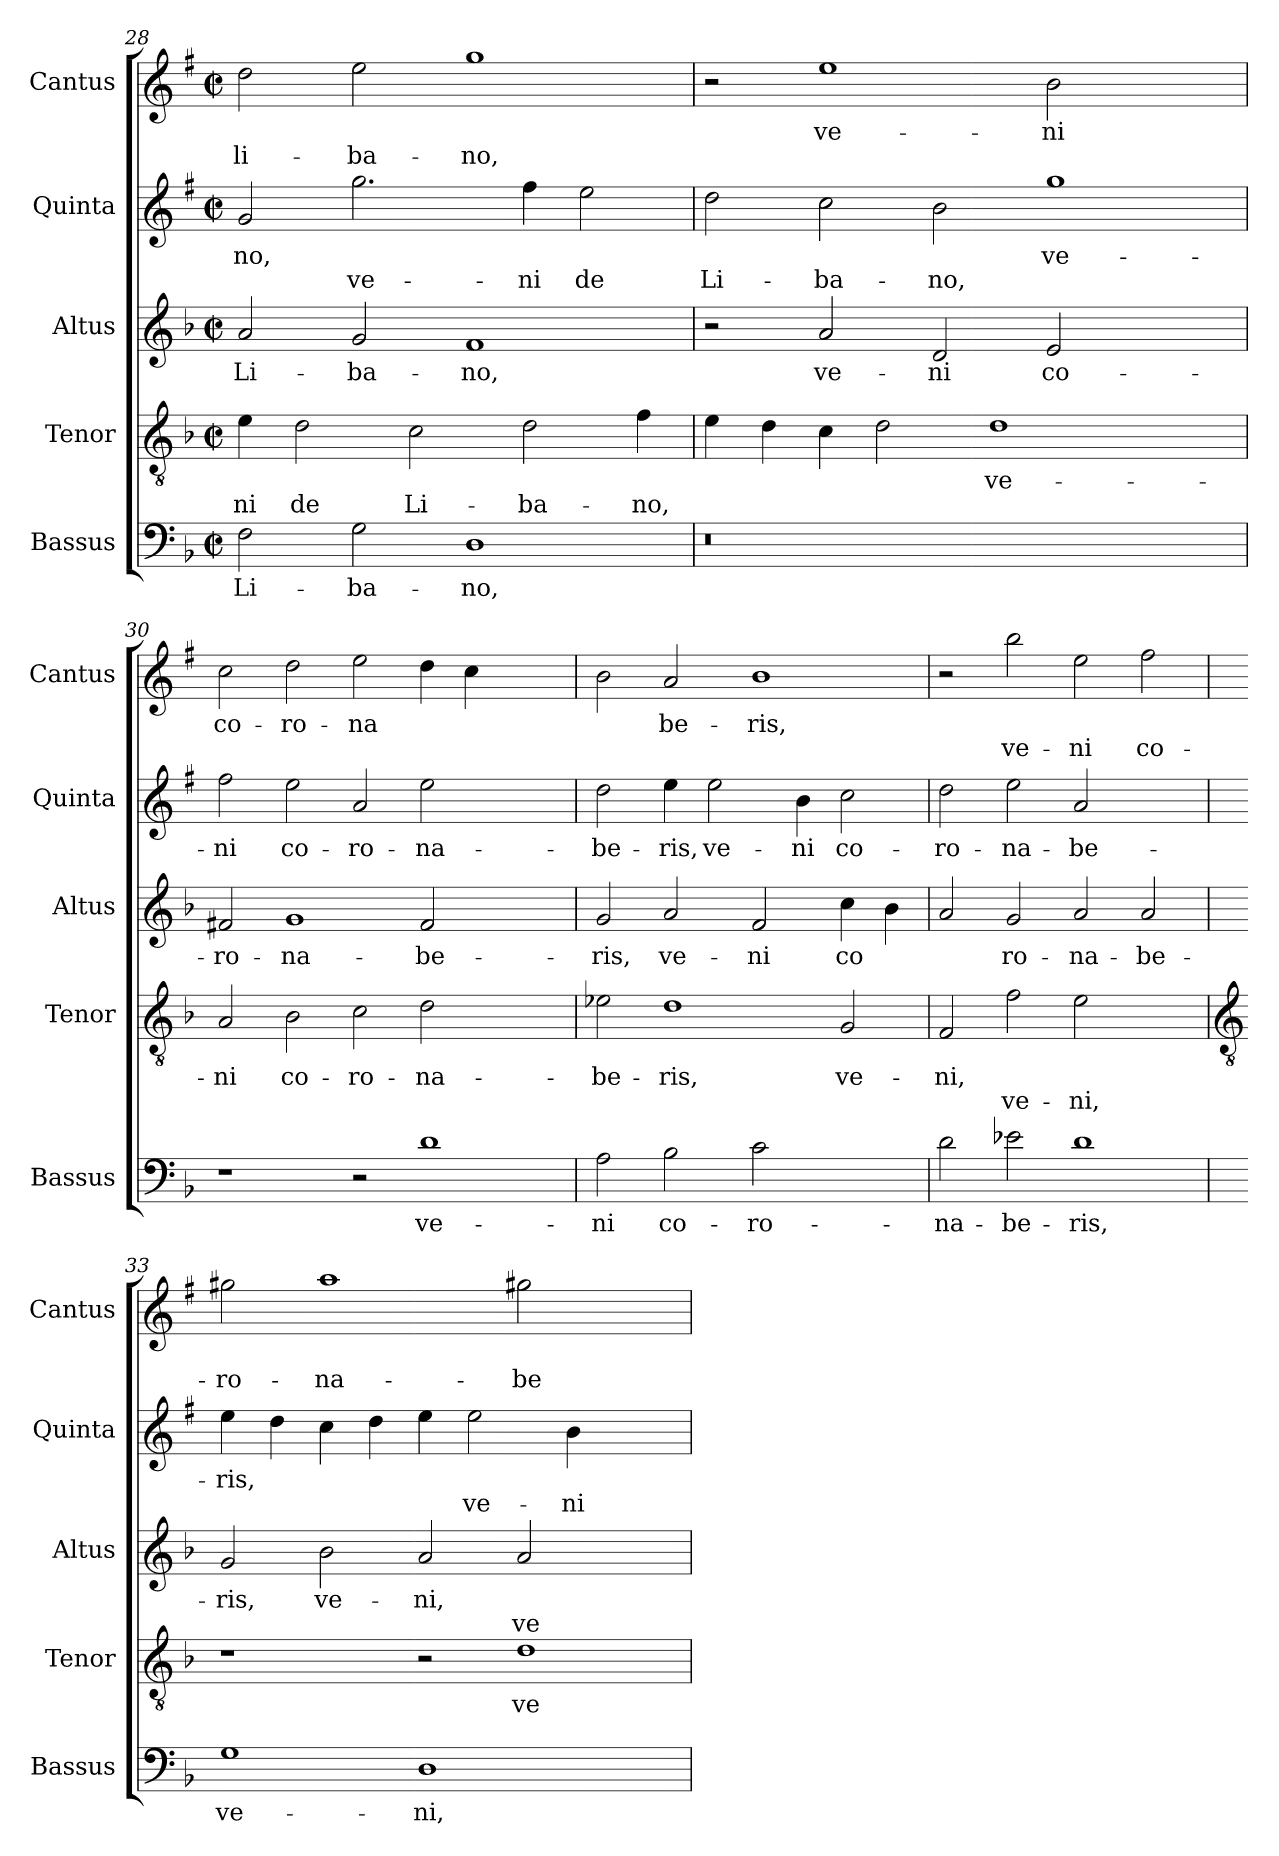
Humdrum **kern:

**kern	**text	**kern	**text	**text	**kern	**text	**text	**kern	**text	**text	**kern	**text	**text
*part5	*part5	*part4	*part4	*part4	*part3	*part3	*part3	*part2	*part2	*part2	*part1	*part1	*part1
*staff5	*staff5	*staff4	*staff4	*staff4	*staff3	*staff3	*staff3	*staff2	*staff2	*staff2	*staff1	*staff1	*staff1
*I"Bassus	*	*I"Tenor	*	*	*I"Altus	*	*	*I"Quinta	*	*	*I"Cantus	*	*
*I'Bassus	*	*I'Tenor	*	*	*I'Altus	*	*	*I'Quinta	*	*	*I'Cantus	*	*
*clefF4	*	*clefGv2	*	*	*clefG2	*	*	*clefG2	*	*	*clefG2	*	*
*	*	*	*	*	*	*	*	*ITrd1c2	*	*	*ITrd1c2	*	*
*k[b-]	*	*k[b-]	*	*	*k[b-]	*	*	*k[b-]	*	*	*k[b-]	*	*
*F:	*	*F:	*	*	*F:	*	*	*F:	*	*	*F:	*	*
*M4/2	*	*M4/2	*	*	*M4/2	*	*	*M4/2	*	*	*M4/2	*	*
*met(c|)	*	*met(c|)	*	*	*met(c|)	*	*	*met(c|)	*	*	*met(c|)	*	*
=28	=28	=28	=28	=28	=28	=28	=28	=28	=28	=28	=28	=28	=28
!	!LO:LY:b	!	!	!LO:LY:b	!	!LO:LY:b	!	!	!LO:LY:b	!	!	!	!LO:LY:b
2F	Li-	4e	.	-ni	2a	Li-	.	2f	-no,	.	2cc	.	li-
!	!	!	!	!LO:LY:b	!	!	!	!	!	!	!	!	!
.	.	2d	.	de	.	.	.	.	.	.	.	.	.
!	!LO:LY:b	!	!	!	!	!LO:LY:b	!	!	!	!LO:LY:b	!	!	!LO:LY:b
2G	-ba-	.	.	.	2g	-ba-	.	2.ff	.	ve-	2dd	.	-ba-
!	!	!	!	!LO:LY:b	!	!	!	!	!	!	!	!	!
.	.	2c	.	Li-	.	.	.	.	.	.	.	.	.
!	!LO:LY:b	!	!	!	!	!LO:LY:b	!	!	!	!	!	!	!LO:LY:b
1D	-no,	.	.	.	1f	-no,	.	.	.	.	1ff	.	-no,
!	!	!	!	!LO:LY:b	!	!	!	!	!	!LO:LY:b	!	!	!
.	.	2d	.	-ba-	.	.	.	4ee	.	-ni	.	.	.
!	!	!	!	!	!	!	!	!	!	!LO:LY:b	!	!	!
.	.	.	.	.	.	.	.	2dd	.	de	.	.	.
!	!	!	!	!LO:LY:b	!	!	!	!	!	!	!	!	!
.	.	4f	.	-no,	.	.	.	.	.	.	.	.	.
=29	=29	=29	=29	=29	=29	=29	=29	=29	=29	=29	=29	=29	=29
!	!	!	!	!	!	!	!	!	!	!LO:LY:b	!	!	!
0r	.	4e	.	.	2r	.	.	2cc	.	Li-	2r	.	.
.	.	4d	.	.	.	.	.	.	.	.	.	.	.
!	!	!	!	!	!	!LO:LY:b	!	!	!	!LO:LY:b	!	!LO:LY:b	!
.	.	4c	.	.	2a	ve-	.	2b-	.	-ba-	1dd	ve-	.
.	.	2d	.	.	.	.	.	.	.	.	.	.	.
!	!	!	!	!	!	!LO:LY:b	!	!	!	!LO:LY:b	!	!	!
.	.	.	.	.	2d	-ni	.	2a	.	-no,	.	.	.
!	!	!	!LO:LY:b	!	!	!	!	!	!	!	!	!	!
.	.	1d	ve-	.	.	.	.	.	.	.	.	.	.
!	!	!	!	!	!	!LO:LY:b	!	!	!LO:LY:b	!	!	!LO:LY:b	!
.	.	.	.	.	2e	co-	.	1ff	ve-	.	2a	-ni	.
2ryy	.	.	.	.	2ryy	.	.	.	.	.	2ryy	.	.
.	.	4ryy	.	.	.	.	.	.	.	.	.	.	.
=30	=30	=30	=30	=30	=30	=30	=30	=30	=30	=30	=30	=30	=30
!	!	!	!LO:LY:b	!	!	!LO:LY:b	!	!	!LO:LY:b	!	!	!LO:LY:b	!
1r	.	2A	-ni	.	2f#X	-ro-	.	2ee	-ni	.	2b-	co-	.
!	!	!	!LO:LY:b	!	!	!LO:LY:b	!	!	!LO:LY:b	!	!	!LO:LY:b	!
.	.	2B-	co-	.	1g	-na-	.	2dd	co-	.	2cc	-ro-	.
!	!	!	!LO:LY:b	!	!	!	!	!	!LO:LY:b	!	!	!LO:LY:b	!
2r	.	2c	-ro-	.	.	.	.	2g	-ro-	.	2dd	-na	.
!	!LO:LY:b	!	!LO:LY:b	!	!	!LO:LY:b	!	!	!LO:LY:b	!	!	!	!
1d	ve-	2d	-na-	.	2f#	-be-	.	2dd	-na-	.	4cc	.	.
.	.	.	.	.	.	.	.	.	.	.	4b-	.	.
.	.	2ryy	.	.	2ryy	.	.	2ryy	.	.	2ryy	.	.
=31	=31	=31	=31	=31	=31	=31	=31	=31	=31	=31	=31	=31	=31
!	!LO:LY:b	!	!LO:LY:b	!	!	!LO:LY:b	!	!	!LO:LY:b	!	!	!	!
2A	-ni	2e-X	-be-	.	2g	-ris,	.	2cc	-be-	.	2a	.	.
!	!LO:LY:b	!	!LO:LY:b	!	!	!LO:LY:b	!	!	!LO:LY:b	!	!	!LO:LY:b	!
2B-	co-	1d	-ris,	.	2a	ve-	.	4dd	-ris,	.	2g	be-	.
!	!	!	!	!	!	!	!	!	!LO:LY:b	!	!	!	!
.	.	.	.	.	.	.	.	2dd	ve-	.	.	.	.
!	!LO:LY:b	!	!	!	!	!LO:LY:b	!	!	!	!	!	!LO:LY:b	!
2c	-ro-	.	.	.	2f	-ni	.	.	.	.	1a	-ris,	.
!	!	!	!	!	!	!	!	!	!LO:LY:b	!	!	!	!
.	.	.	.	.	.	.	.	4a	-ni	.	.	.	.
!	!	!	!LO:LY:b	!	!	!LO:LY:b	!	!	!LO:LY:b	!	!	!	!
2ryy	.	2G	ve-	.	4cc	co	.	2b-	co-	.	.	.	.
.	.	.	.	.	4b-	.	.	.	.	.	.	.	.
!!LO:LB:g=z
=32	=32	=32	=32	=32	=32	=32	=32	=32	=32	=32	=32	=32	=32
!	!LO:LY:b	!	!LO:LY:b	!	!	!	!	!	!LO:LY:b	!	!	!	!
2d	-na-	2F	-ni,	.	2a	.	.	2cc	-ro-	.	2r	.	.
!	!LO:LY:b	!	!	!LO:LY:b	!	!LO:LY:b	!	!	!LO:LY:b	!	!	!	!LO:LY:b
2e-X	-be-	2f	.	ve-	2g	ro-	.	2dd	-na-	.	2aa	.	ve-
!	!LO:LY:b	!	!	!LO:LY:b	!	!LO:LY:b	!	!	!LO:LY:b	!	!	!	!LO:LY:b
1d	-ris,	2e	.	-ni,	2a	-na-	.	2g	-be-	.	2dd	.	-ni
!	!	!	!	!	!	!LO:LY:b	!	!	!	!	!	!	!LO:LY:b
.	.	2ryy	.	.	2a	-be-	.	2ryy	.	.	2ee	.	co-
!!LO:LB:g=z
=33	=33	=33	=33	=33	=33	=33	=33	=33	=33	=33	=33	=33	=33
*	*	*clefGv2	*	*	*	*	*	*	*	*	*	*	*
!	!LO:LY:b	!	!	!	!	!LO:LY:b	!	!	!LO:LY:b	!	!	!	!LO:LY:b
1G	ve-	1r	.	.	2g	-ris,	.	4dd	-ris,	.	2ff#X	.	-ro-
.	.	.	.	.	.	.	.	4cc	.	.	.	.	.
!	!	!	!	!	!	!LO:LY:b	!	!	!	!	!	!	!LO:LY:b
.	.	.	.	.	2b-	ve-	.	4b-	.	.	1gg	.	-na-
.	.	.	.	.	.	.	.	4cc	.	.	.	.	.
!	!LO:LY:b	!	!	!	!	!LO:LY:b	!	!	!	!	!	!	!
1D	-ni,	2r	.	.	2a	-ni,	.	4dd	.	.	.	.	.
!	!	!	!	!	!	!	!	!	!	!LO:LY:b	!	!	!
.	.	.	.	.	.	.	.	2dd	.	ve-	.	.	.
!	!	!	!LO:LY:b	!	!	!	!LO:LY:b	!	!	!	!	!	!LO:LY:b
.	.	1d	ve-	.	2a	.	ve-	.	.	.	2ff#X	.	-be-
!	!	!	!	!	!	!	!	!	!	!LO:LY:b	!	!	!
.	.	.	.	.	.	.	.	4a	.	-ni	.	.	.
2ryy	.	.	.	.	2ryy	.	.	2ryy	.	.	2ryy	.	.
=	=	=	=	=	=	=	=	=	=	=	=	=	=
*-	*-	*-	*-	*-	*-	*-	*-	*-	*-	*-	*-	*-	*-
